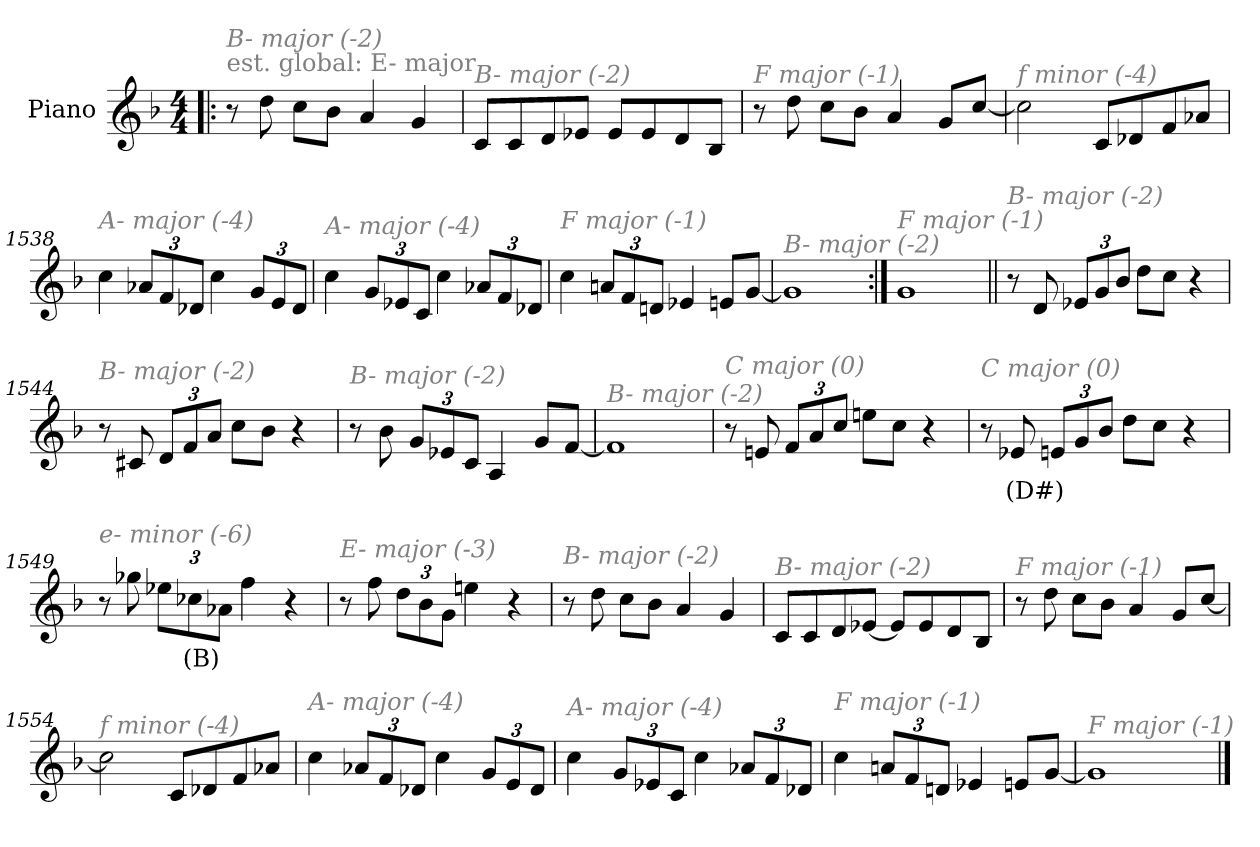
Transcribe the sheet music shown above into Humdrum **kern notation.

**kern	**text
*part1	*part1
*staff1	*staff1
*I"Piano	*
*I'Pno.	*
*clefG2	*
*k[b-]	*
*M4/4	*
=1!|:	=1!|:
!LO:TX:a:color=#808080:t=est. global&colon; E- major	!
!LO:TX:i:color=#808080:t=B- major (-2)	!
8r	.
8dd\	.
8cc\L	.
8b-\J	.
4a/	.
4g/	.
=1535	=1535
!LO:TX:i:color=#808080:t=B- major (-2)	!
8c/L	.
8c/	.
8d/	.
8e-X/J	.
8e-/L	.
8e-/	.
8d/	.
8B-/J	.
=1536	=1536
!LO:TX:i:color=#808080:t=F major (-1)	!
8r	.
8dd\	.
8cc\L	.
8b-\J	.
4a/	.
8g/L	.
[8cc/J	.
=1537	=1537
!LO:TX:i:color=#808080:t=f minor (-4)	!
2cc\]	.
8c/L	.
8d-X/	.
8f/	.
8a-X/J	.
!!LO:LB:g=z
=1538	=1538
!LO:TX:i:color=#808080:t=A- major (-4)	!
4cc\	.
*Xbrackettup	*
12a-X/L	.
12f/	.
12d-X/J	.
4cc\	.
12g/L	.
12e/	.
12d-/J	.
=1539	=1539
!LO:TX:i:color=#808080:t=A- major (-4)	!
4cc\	.
12g/L	.
12e-X/	.
12c/J	.
4cc\	.
12a-X/L	.
12f/	.
12d-X/J	.
=1540	=1540
!LO:TX:i:color=#808080:t=F major (-1)	!
4cc\	.
12an/L	.
12f/	.
12dn/J	.
4e-X/	.
8en/L	.
[8g/J	.
=1541	=1541
!LO:TX:i:color=#808080:t=B- major (-2)	!
1g]	.
=1542:|!	=1542:|!
!LO:TX:i:color=#808080:t=F major (-1)	!
1g	.
!!LO:LB:g=z
=1543||	=1543||
!LO:TX:i:color=#808080:t=B- major (-2)	!
8r	.
8d/	.
12e-X/L	.
12g/	.
12b-/J	.
8dd\L	.
8cc\J	.
4r	.
=1544	=1544
!LO:TX:i:color=#808080:t=B- major (-2)	!
8r	.
8c#X/	.
12d/L	.
12f/	.
12a/J	.
8cc\L	.
8b-\J	.
4r	.
=1545	=1545
!LO:TX:i:color=#808080:t=B- major (-2)	!
8r	.
8b-\	.
12g/L	.
12e-X/	.
12c/J	.
4A/	.
8g/L	.
[8f/J	.
=1546	=1546
!LO:TX:i:color=#808080:t=B- major (-2)	!
1f]	.
!!LO:LB:g=z
=1547	=1547
!LO:TX:i:color=#808080:t=C major (0)	!
8r	.
8en/	.
12f/L	.
12a/	.
12cc/J	.
8een\L	.
8cc\J	.
4r	.
=1548	=1548
!LO:TX:i:color=#808080:t=C major (0)	!
8r	.
8e-Xi/	(D#)
12e/L	.
12g/	.
12b-/J	.
8dd\L	.
8cc\J	.
4r	.
=1549	=1549
!LO:TX:i:color=#808080:t=e- minor (-6)	!
8r	.
8gg-X\	.
12ee-X\L	.
12cc-Xi\	(B)
12a-X\J	.
4ff\	.
4r	.
=1550	=1550
!LO:TX:i:color=#808080:t=E- major (-3)	!
8r	.
8ff\	.
12dd\L	.
12b-\	.
12g\J	.
4een\	.
4r	.
!!LO:LB:g=z
=1551	=1551
!LO:TX:i:color=#808080:t=B- major (-2)	!
8r	.
8dd\	.
8cc\L	.
8b-\J	.
4a/	.
4g/	.
=1552	=1552
!LO:TX:i:color=#808080:t=B- major (-2)	!
8c/L	.
8c/	.
8d/	.
[8e-X/J	.
8e-/L]	.
8e-/	.
8d/	.
8B-/J	.
=1553	=1553
!LO:TX:i:color=#808080:t=F major (-1)	!
8r	.
8dd\	.
8cc\L	.
8b-\J	.
4a/	.
8g/L	.
[8cc/J	.
=1554	=1554
!LO:TX:i:color=#808080:t=f minor (-4)	!
2cc\]	.
8c/L	.
8d-X/	.
8f/	.
8a-X/J	.
!!LO:LB:g=z
=1555	=1555
!LO:TX:i:color=#808080:t=A- major (-4)	!
4cc\	.
12a-X/L	.
12f/	.
12d-X/J	.
4cc\	.
12g/L	.
12e/	.
12d-/J	.
=1556	=1556
!LO:TX:i:color=#808080:t=A- major (-4)	!
4cc\	.
12g/L	.
12e-X/	.
12c/J	.
4cc\	.
12a-X/L	.
12f/	.
12d-X/J	.
=1557	=1557
!LO:TX:i:color=#808080:t=F major (-1)	!
4cc\	.
12an/L	.
12f/	.
12dn/J	.
4e-X/	.
8en/L	.
[8g/J	.
=1558	=1558
!LO:TX:i:color=#808080:t=F major (-1)	!
1g]	.
==	==
*-	*-
